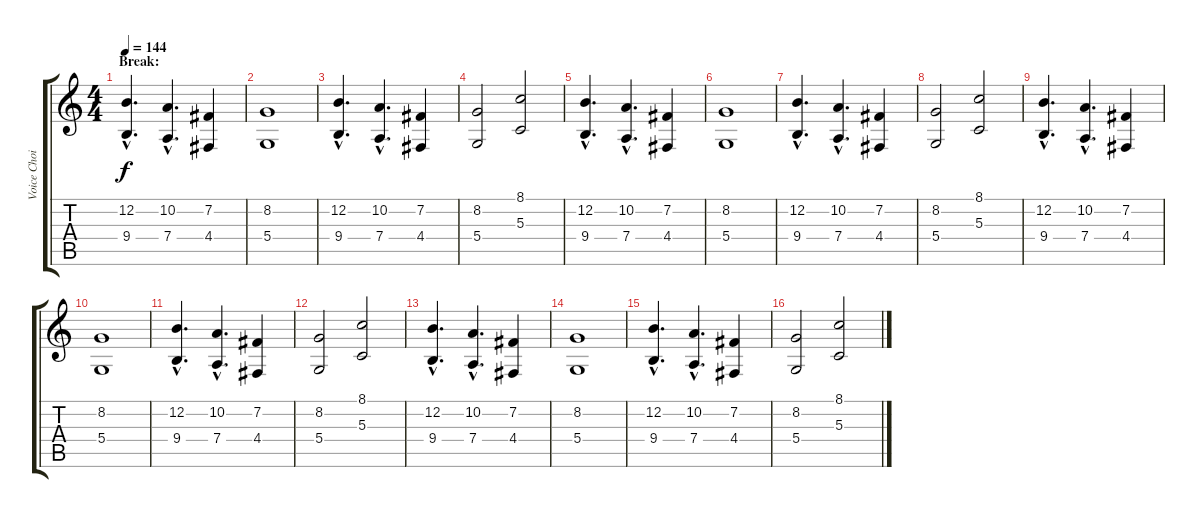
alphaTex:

\track ("Voice Choir" "Voice Choi") {instrument choiraahs}
\staff {score tabs}
\tuning (E4 B3 G3 D3 A2 E2) {hide}
\ts (4 4)
\section ("" "Break:")
\tempo 144
\clef g2
\ks c
(12.2{hac} 9.4{hac}).4{d dy f} (10.2{hac} 7.4{hac}).4{d} (7.2 4.4).4 |
(8.2 5.4).1 |
(12.2{hac} 9.4{hac}).4{d} (10.2{hac} 7.4{hac}).4{d} (7.2 4.4).4 |
(8.2 5.4).2 (8.1 5.3).2 |
(12.2{hac} 9.4{hac}).4{d} (10.2{hac} 7.4{hac}).4{d} (7.2 4.4).4 |
(8.2 5.4).1 |
(12.2{hac} 9.4{hac}).4{d} (10.2{hac} 7.4{hac}).4{d} (7.2 4.4).4 |
(8.2 5.4).2 (8.1 5.3).2 |
(12.2{hac} 9.4{hac}).4{d} (10.2{hac} 7.4{hac}).4{d} (7.2 4.4).4 |
(8.2 5.4).1 |
(12.2{hac} 9.4{hac}).4{d} (10.2{hac} 7.4{hac}).4{d} (7.2 4.4).4 |
(8.2 5.4).2 (8.1 5.3).2 |
(12.2{hac} 9.4{hac}).4{d} (10.2{hac} 7.4{hac}).4{d} (7.2 4.4).4 |
(8.2 5.4).1 |
(12.2{hac} 9.4{hac}).4{d} (10.2{hac} 7.4{hac}).4{d} (7.2 4.4).4 |
(8.2 5.4).2 (8.1 5.3).2
